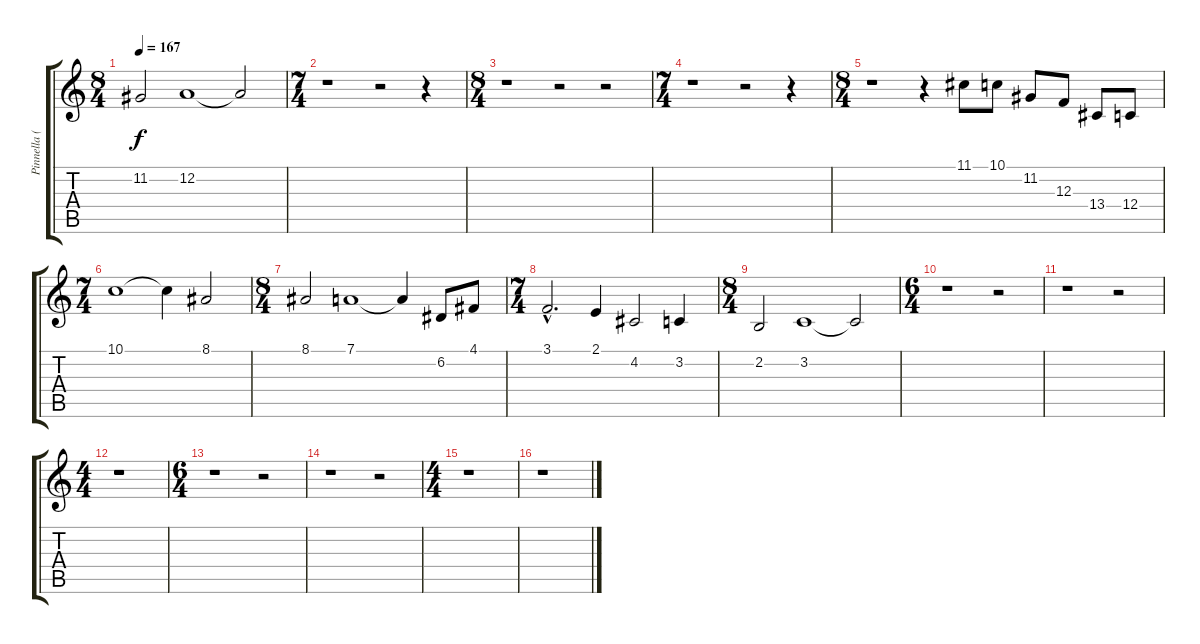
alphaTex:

\track ("Pinnella (strings)" "Pinnella (") {instrument synthstrings1}
\staff {score tabs}
\tuning (D4 A3 F3 C3 G2 D2) {hide}
\ts (8 4)
\tempo 167
\clef g2
\ks c
11.2.2{dy f} 12.2.1 12.2{t}.2 |
\ts (7 4)
r.1 r.2 r.4 |
\ts (8 4)
r.1 r.2 r.2 |
\ts (7 4)
r.1 r.2 r.4 |
\ts (8 4)
r.1 r.4 11.1.8{instrument pizzicatostrings} 10.1.8 11.2.8 12.3.8 13.4.8 12.4.8 |
\ts (7 4)
10.1.1{volume 13 instrument synthstrings1} 10.1{t}.4 8.1.2 |
\ts (8 4)
8.1.2 7.1.1 7.1{t}.4 6.2.8 4.1.8 |
\ts (7 4)
3.1{hac}.2{d} 2.1.4 4.2.2 3.2.4 |
\ts (8 4)
2.2.2 3.2.1 3.2{t}.2 |
\ts (6 4)
r.1 r.2 |
r.1 r.2 |
\ts (4 4)
r.1 |
\ts (6 4)
r.1 r.2 |
r.1 r.2 |
\ts (4 4)
r.1 |
r.1
